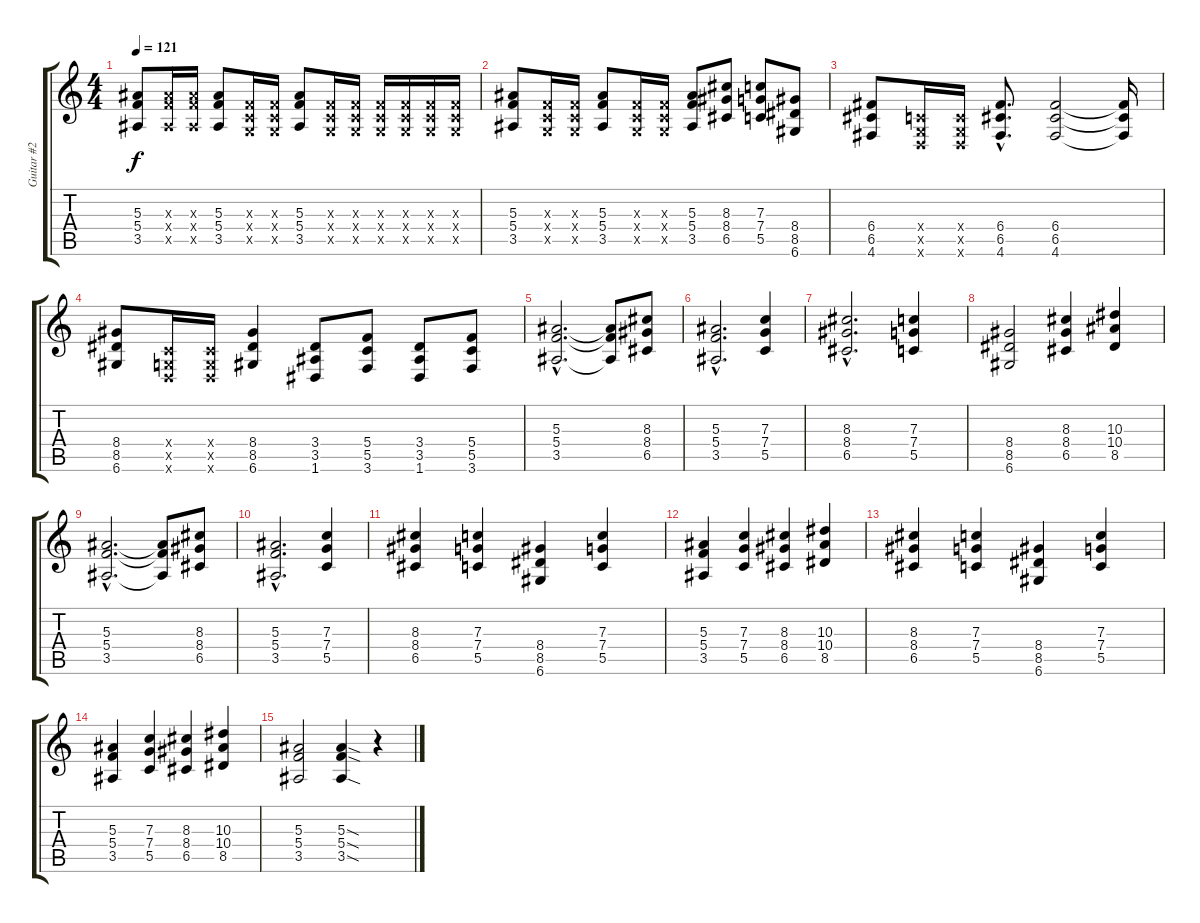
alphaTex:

\track ("Guitar #2" "Guitar #2") {instrument distortionguitar}
\staff {score tabs}
\tuning (D4 A3 F3 C3 G2 D2) {hide}
\ts (4 4)
\tempo 121
\clef g2
\ks c
(5.3 5.4 3.5).8{dy f} (5.3{x} 5.4{x} 3.5{x}).16 (5.3{x} 5.4{x} 3.5{x}).16 (5.3 5.4 3.5).8 (0.3{x} 0.4{x} 0.5{x}).16 (0.3{x} 0.4{x} 0.5{x}).16 (5.3 5.4 3.5).8 (0.3{x} 0.4{x} 0.5{x}).16 (0.3{x} 0.4{x} 0.5{x}).16 (0.3{x} 0.4{x} 0.5{x}).16 (0.3{x} 0.4{x} 0.5{x}).16 (0.3{x} 0.4{x} 0.5{x}).16 (0.3{x} 0.4{x} 0.5{x}).16 |
(5.3 5.4 3.5).8 (0.3{x} 0.4{x} 0.5{x}).16 (0.3{x} 0.4{x} 0.5{x}).16 (5.3 5.4 3.5).8 (0.3{x} 0.4{x} 0.5{x}).16 (0.3{x} 0.4{x} 0.5{x}).16 (5.3 5.4 3.5).8 (8.3 8.4 6.5).8 (7.3 7.4 5.5).8 (8.4 8.5 6.6).8 |
(6.4 6.5 4.6).8 (0.4{x} 0.5{x} 0.6{x}).16 (0.4{x} 0.5{x} 0.6{x}).16 (6.4{hac} 6.5{hac} 4.6{hac}).8{d} (6.4 6.5 4.6).2 (6.4{t} 6.5{t} 4.6{t}).16 |
(8.4 8.5 6.6).8 (0.4{x} 0.5{x} 0.6{x}).16 (0.4{x} 0.5{x} 0.6{x}).16 (8.4 8.5 6.6).4 (3.4 3.5 1.6).8 (5.4 5.5 3.6).8 (3.4 3.5 1.6).8 (5.4 5.5 3.6).8 |
(5.3{hac} 5.4{hac} 3.5{hac}).2{d} (5.3{t} 5.4{t} 3.5{t}).8 (8.3 8.4 6.5).8 |
(5.3{hac} 5.4{hac} 3.5{hac}).2{d} (7.3 7.4 5.5).4 |
(8.3{hac} 8.4{hac} 6.5{hac}).2{d} (7.3 7.4 5.5).4 |
(8.4 8.5 6.6).2 (8.3 8.4 6.5).4 (10.3 10.4 8.5).4 |
(5.3{hac} 5.4{hac} 3.5{hac}).2{d} (5.3{t} 5.4{t} 3.5{t}).8 (8.3 8.4 6.5).8 |
(5.3{hac} 5.4{hac} 3.5{hac}).2{d} (7.3 7.4 5.5).4 |
(8.3 8.4 6.5).4 (7.3 7.4 5.5).4 (8.4 8.5 6.6).4 (7.3 7.4 5.5).4 |
(5.3 5.4 3.5).4 (7.3 7.4 5.5).4 (8.3 8.4 6.5).4 (10.3 10.4 8.5).4 |
(8.3 8.4 6.5).4 (7.3 7.4 5.5).4 (8.4 8.5 6.6).4 (7.3 7.4 5.5).4 |
(5.3 5.4 3.5).4 (7.3 7.4 5.5).4 (8.3 8.4 6.5).4 (10.3 10.4 8.5).4 |
(5.3 5.4 3.5).2 (5.3{sod} 5.4{sod} 3.5{sod}).4 r.4
